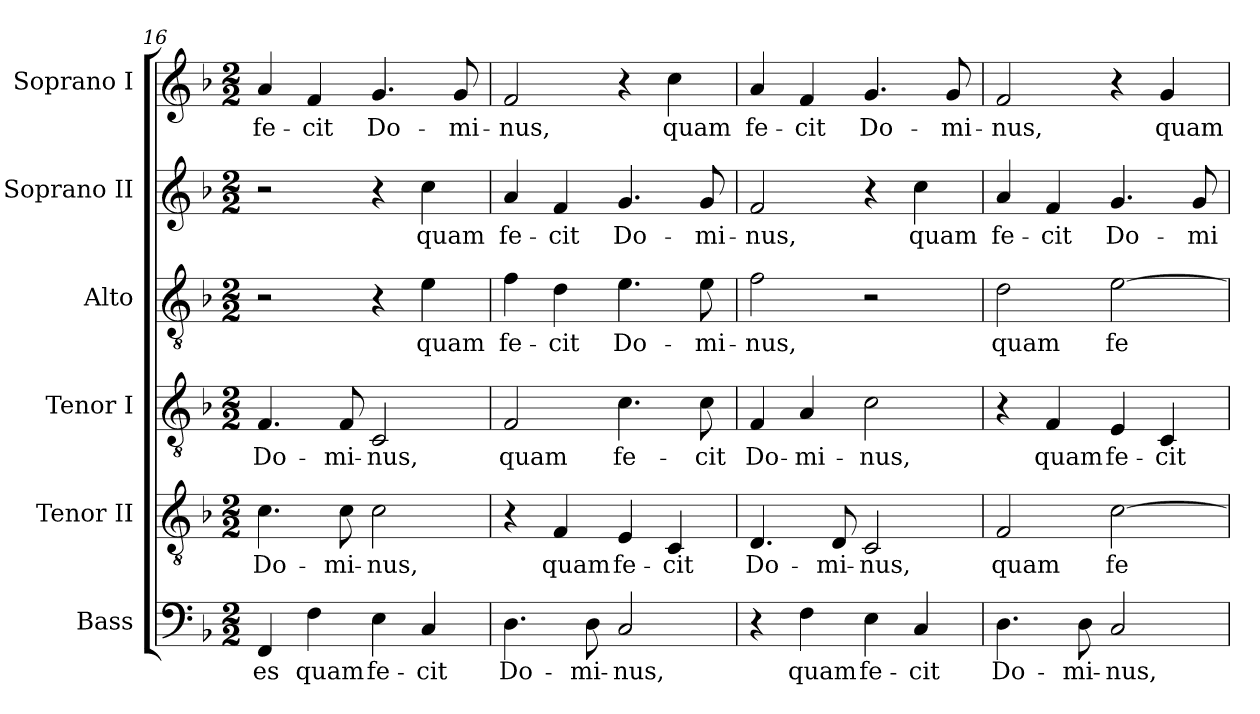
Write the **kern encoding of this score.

**kern	**text	**kern	**text	**kern	**text	**kern	**text	**kern	**text	**kern	**text
*part6	*part6	*part5	*part5	*part4	*part4	*part3	*part3	*part2	*part2	*part1	*part1
*staff6	*staff6	*staff5	*staff5	*staff4	*staff4	*staff3	*staff3	*staff2	*staff2	*staff1	*staff1
*I"Bass	*	*I"Tenor II	*	*I"Tenor I	*	*I"Alto	*	*I"Soprano II	*	*I"Soprano I	*
*I'B.	*	*I'T.	*	*I'T.	*	*I'A.	*	*I'S.	*	*I'S.	*
*clefF4	*	*clefGv2	*	*clefGv2	*	*clefGv2	*	*clefG2	*	*clefG2	*
*	*	*ITrd7c12	*	*ITrd7c12	*	*	*	*	*	*	*
*k[b-]	*	*k[b-]	*	*k[b-]	*	*k[b-]	*	*k[b-]	*	*k[b-]	*
*F:	*	*F:	*	*F:	*	*F:	*	*F:	*	*F:	*
*M2/2	*	*M2/2	*	*M2/2	*	*M2/2	*	*M2/2	*	*M2/2	*
=16	=16	=16	=16	=16	=16	=16	=16	=16	=16	=16	=16
!	!LO:LY:b:color=#000000	!	!	!	!	!	!	!	!	!	!
!	!	!	!LO:LY:b:color=#000000	!	!	!	!	!	!	!	!
!	!	!	!	!	!LO:LY:b:color=#000000	!	!	!	!	!	!
!	!	!	!	!	!	!	!	!	!	!	!LO:LY:b:color=#000000
4FFi/	-es	4.Ci\	Do-	4.FFi/	Do-	2r	.	2r	.	4ai/	fe-
!	!LO:LY:b:color=#000000	!	!	!	!	!	!	!	!	!	!
!	!	!	!	!	!	!	!	!	!	!	!LO:LY:b:color=#000000
4Fi\	quam	.	.	.	.	.	.	.	.	4fi/	-cit
!	!	!	!LO:LY:b:color=#000000	!	!	!	!	!	!	!	!
!	!	!	!	!	!LO:LY:b:color=#000000	!	!	!	!	!	!
.	.	8Ci\	-mi-	8FFi/	-mi-	.	.	.	.	.	.
!	!LO:LY:b:color=#000000	!	!	!	!	!	!	!	!	!	!
!	!	!	!LO:LY:b:color=#000000	!	!	!	!	!	!	!	!
!	!	!	!	!	!LO:LY:b:color=#000000	!	!	!	!	!	!
!	!	!	!	!	!	!	!	!	!	!	!LO:LY:b:color=#000000
4Ei\	fe-	2Ci\	-nus,	2CCi/	-nus,	4r	.	4r	.	4.gi/	Do-
!	!LO:LY:b:color=#000000	!	!	!	!	!	!	!	!	!	!
!	!	!	!	!	!	!	!LO:LY:b:color=#000000	!	!	!	!
!	!	!	!	!	!	!	!	!	!LO:LY:b:color=#000000	!	!
4Ci/	-cit	.	.	.	.	4ei\	quam	4cci\	quam	.	.
!	!	!	!	!	!	!	!	!	!	!	!LO:LY:b:color=#000000
.	.	.	.	.	.	.	.	.	.	8gi/	-mi-
!!LO:LB:g=z
=17	=17	=17	=17	=17	=17	=17	=17	=17	=17	=17	=17
!	!LO:LY:b:color=#000000	!	!	!	!	!	!	!	!	!	!
!	!	!	!	!	!LO:LY:b:color=#000000	!	!	!	!	!	!
!	!	!	!	!	!	!	!LO:LY:b:color=#000000	!	!	!	!
!	!	!	!	!	!	!	!	!	!LO:LY:b:color=#000000	!	!
!	!	!	!	!	!	!	!	!	!	!	!LO:LY:b:color=#000000
4.Di\	Do-	4r	.	2FFi/	quam	4fi\	fe-	4ai/	fe-	2fi/	-nus,
!	!	!	!LO:LY:b:color=#000000	!	!	!	!	!	!	!	!
!	!	!	!	!	!	!	!LO:LY:b:color=#000000	!	!	!	!
!	!	!	!	!	!	!	!	!	!LO:LY:b:color=#000000	!	!
.	.	4FFi/	quam	.	.	4di\	-cit	4fi/	-cit	.	.
!	!LO:LY:b:color=#000000	!	!	!	!	!	!	!	!	!	!
8Di\	-mi-	.	.	.	.	.	.	.	.	.	.
!	!LO:LY:b:color=#000000	!	!	!	!	!	!	!	!	!	!
!	!	!	!LO:LY:b:color=#000000	!	!	!	!	!	!	!	!
!	!	!	!	!	!LO:LY:b:color=#000000	!	!	!	!	!	!
!	!	!	!	!	!	!	!LO:LY:b:color=#000000	!	!	!	!
!	!	!	!	!	!	!	!	!	!LO:LY:b:color=#000000	!	!
2Ci/	-nus,	4EEi/	fe-	4.Ci\	fe-	4.ei\	Do-	4.gi/	Do-	4r	.
!	!	!	!LO:LY:b:color=#000000	!	!	!	!	!	!	!	!
!	!	!	!	!	!	!	!	!	!	!	!LO:LY:b:color=#000000
.	.	4CCi/	-cit	.	.	.	.	.	.	4cci\	quam
!	!	!	!	!	!LO:LY:b:color=#000000	!	!	!	!	!	!
!	!	!	!	!	!	!	!LO:LY:b:color=#000000	!	!	!	!
!	!	!	!	!	!	!	!	!	!LO:LY:b:color=#000000	!	!
.	.	.	.	8Ci\	-cit	8ei\	-mi-	8gi/	-mi-	.	.
=18	=18	=18	=18	=18	=18	=18	=18	=18	=18	=18	=18
!	!	!	!LO:LY:b:color=#000000	!	!	!	!	!	!	!	!
!	!	!	!	!	!LO:LY:b:color=#000000	!	!	!	!	!	!
!	!	!	!	!	!	!	!LO:LY:b:color=#000000	!	!	!	!
!	!	!	!	!	!	!	!	!	!LO:LY:b:color=#000000	!	!
!	!	!	!	!	!	!	!	!	!	!	!LO:LY:b:color=#000000
4r	.	4.DDi/	Do-	4FFi/	Do-	2fi\	-nus,	2fi/	-nus,	4ai/	fe-
!	!LO:LY:b:color=#000000	!	!	!	!	!	!	!	!	!	!
!	!	!	!	!	!LO:LY:b:color=#000000	!	!	!	!	!	!
!	!	!	!	!	!	!	!	!	!	!	!LO:LY:b:color=#000000
4Fi\	quam	.	.	4AAi/	-mi-	.	.	.	.	4fi/	-cit
!	!	!	!LO:LY:b:color=#000000	!	!	!	!	!	!	!	!
.	.	8DDi/	-mi-	.	.	.	.	.	.	.	.
!	!LO:LY:b:color=#000000	!	!	!	!	!	!	!	!	!	!
!	!	!	!LO:LY:b:color=#000000	!	!	!	!	!	!	!	!
!	!	!	!	!	!LO:LY:b:color=#000000	!	!	!	!	!	!
!	!	!	!	!	!	!	!	!	!	!	!LO:LY:b:color=#000000
4Ei\	fe-	2CCi/	-nus,	2Ci\	-nus,	2r	.	4r	.	4.gi/	Do-
!	!LO:LY:b:color=#000000	!	!	!	!	!	!	!	!	!	!
!	!	!	!	!	!	!	!	!	!LO:LY:b:color=#000000	!	!
4Ci/	-cit	.	.	.	.	.	.	4cci\	quam	.	.
!	!	!	!	!	!	!	!	!	!	!	!LO:LY:b:color=#000000
.	.	.	.	.	.	.	.	.	.	8gi/	-mi-
=19	=19	=19	=19	=19	=19	=19	=19	=19	=19	=19	=19
!	!LO:LY:b:color=#000000	!	!	!	!	!	!	!	!	!	!
!	!	!	!LO:LY:b:color=#000000	!	!	!	!	!	!	!	!
!	!	!	!	!	!	!	!LO:LY:b:color=#000000	!	!	!	!
!	!	!	!	!	!	!	!	!	!LO:LY:b:color=#000000	!	!
!	!	!	!	!	!	!	!	!	!	!	!LO:LY:b:color=#000000
4.Di\	Do-	2FFi/	quam	4r	.	2di\	quam	4ai/	fe-	2fi/	-nus,
!	!	!	!	!	!LO:LY:b:color=#000000	!	!	!	!	!	!
!	!	!	!	!	!	!	!	!	!LO:LY:b:color=#000000	!	!
.	.	.	.	4FFi/	quam	.	.	4fi/	-cit	.	.
!	!LO:LY:b:color=#000000	!	!	!	!	!	!	!	!	!	!
8Di\	-mi-	.	.	.	.	.	.	.	.	.	.
!	!LO:LY:b:color=#000000	!	!	!	!	!	!	!	!	!	!
!	!	!	!LO:LY:b:color=#000000	!	!	!	!	!	!	!	!
!	!	!	!	!	!LO:LY:b:color=#000000	!	!	!	!	!	!
!	!	!	!	!	!	!	!LO:LY:b:color=#000000	!	!	!	!
!	!	!	!	!	!	!	!	!	!LO:LY:b:color=#000000	!	!
2Ci/	-nus,	[>2Ci\	fe-	4EEi/	fe-	[>2ei\	fe-	4.gi/	Do-	4r	.
!	!	!	!	!	!LO:LY:b:color=#000000	!	!	!	!	!	!
!	!	!	!	!	!	!	!	!	!	!	!LO:LY:b:color=#000000
.	.	.	.	4CCi/	-cit	.	.	.	.	4gi/	quam
!	!	!	!	!	!	!	!	!	!LO:LY:b:color=#000000	!	!
.	.	.	.	.	.	.	.	8gi/	-mi-	.	.
=	=	=	=	=	=	=	=	=	=	=	=
*-	*-	*-	*-	*-	*-	*-	*-	*-	*-	*-	*-
